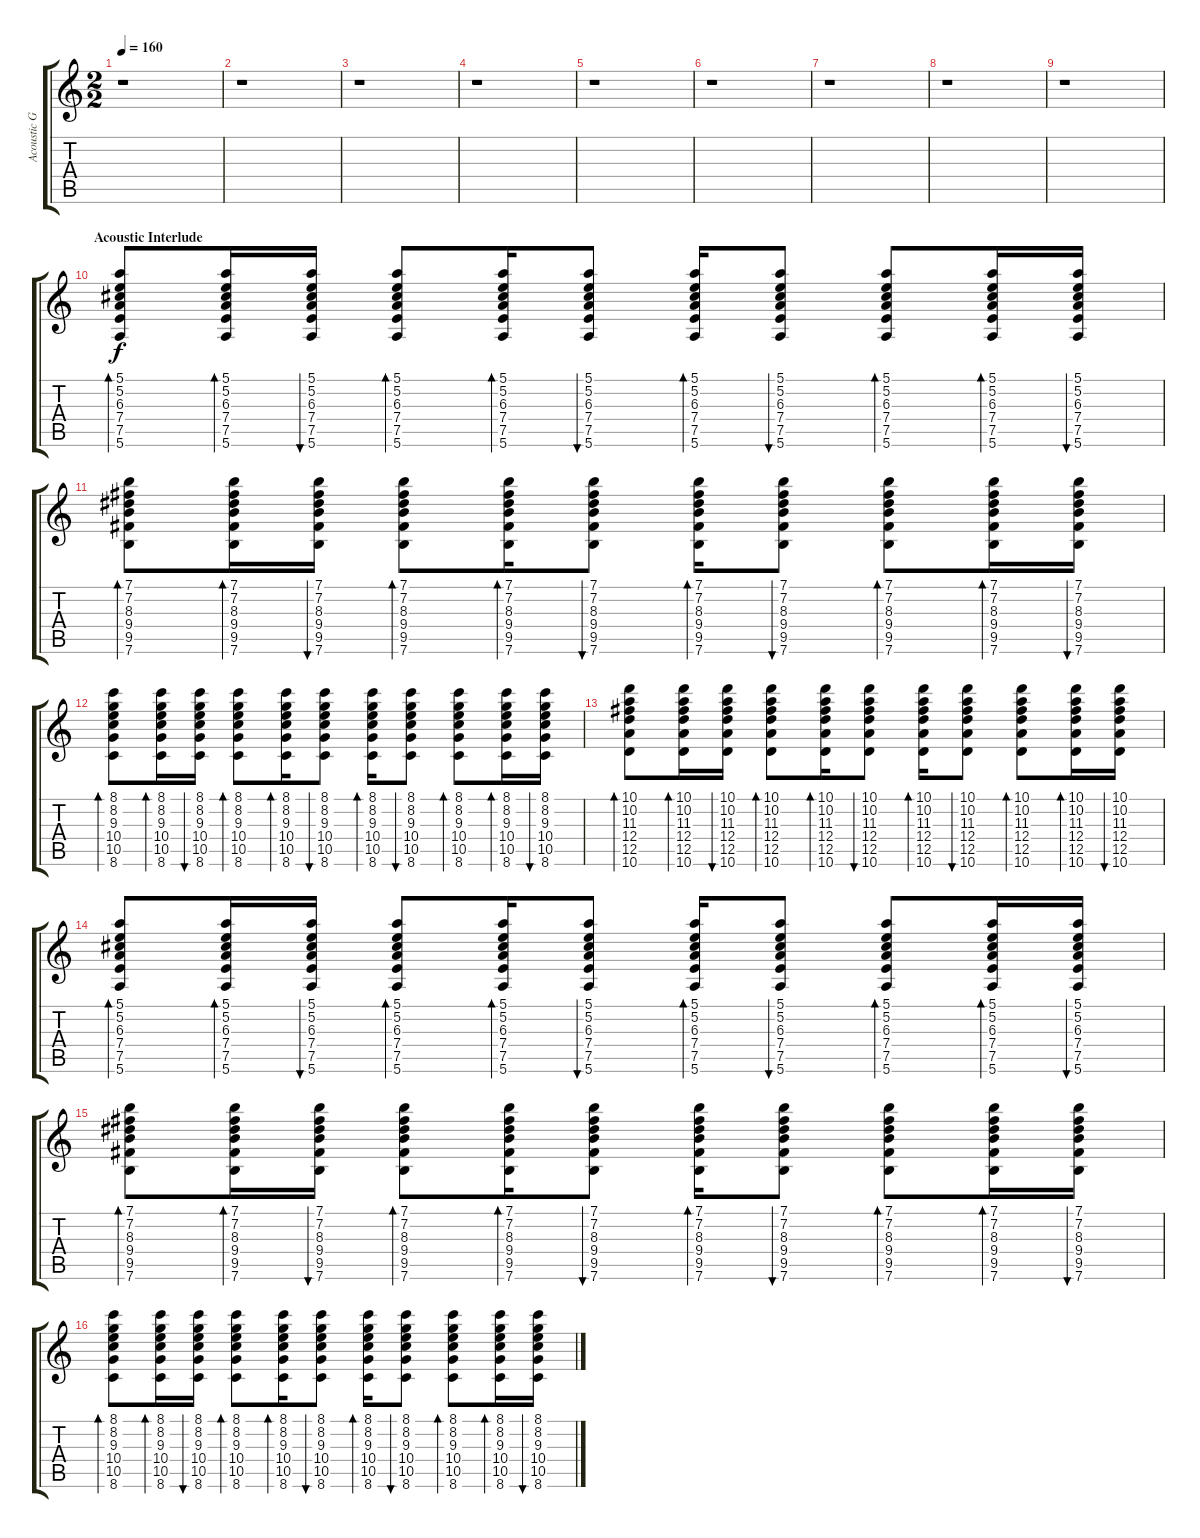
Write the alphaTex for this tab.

\track ("Acoustic Guitar" "Acoustic G") {instrument acousticguitarnylon}
\staff {score tabs}
\tuning (E4 B3 G3 D3 A2 E2) {hide}
\ts (2 2)
\tempo 160
\clef g2
\ks c
r.1{dy f} |
r.1 |
r.1 |
r.1 |
r.1 |
r.1 |
r.1 |
r.1 |
r.1 |
\section ("" "Acoustic Interlude")
(5.1 5.2 6.3 7.4 7.5 5.6).8{bd 120} (5.1 5.2 6.3 7.4 7.5 5.6).16{bd 120} (5.1 5.2 6.3 7.4 7.5 5.6).16{bu 120} (5.1 5.2 6.3 7.4 7.5 5.6).8{bd 60} (5.1 5.2 6.3 7.4 7.5 5.6).16{bd 60} (5.1 5.2 6.3 7.4 7.5 5.6).8{bu 60} (5.1 5.2 6.3 7.4 7.5 5.6).16{bd 60} (5.1 5.2 6.3 7.4 7.5 5.6).8{bu 60} (5.1 5.2 6.3 7.4 7.5 5.6).8{bd 60} (5.1 5.2 6.3 7.4 7.5 5.6).16{bd 60} (5.1 5.2 6.3 7.4 7.5 5.6).16{bu 60} |
(7.1 7.2 8.3 9.4 9.5 7.6).8{bd 120} (7.1 7.2 8.3 9.4 9.5 7.6).16{bd 120} (7.1 7.2 8.3 9.4 9.5 7.6).16{bu 120} (7.1 7.2 8.3 9.4 9.5 7.6).8{bd 120} (7.1 7.2 8.3 9.4 9.5 7.6).16{bd 120} (7.1 7.2 8.3 9.4 9.5 7.6).8{bu 120} (7.1 7.2 8.3 9.4 9.5 7.6).16{bd 120} (7.1 7.2 8.3 9.4 9.5 7.6).8{bu 120} (7.1 7.2 8.3 9.4 9.5 7.6).8{bd 120} (7.1 7.2 8.3 9.4 9.5 7.6).16{bd 120} (7.1 7.2 8.3 9.4 9.5 7.6).16{bu 120} |
(8.1 8.2 9.3 10.4 10.5 8.6).8{bd 120} (8.1 8.2 9.3 10.4 10.5 8.6).16{bd 120} (8.1 8.2 9.3 10.4 10.5 8.6).16{bu 120} (8.1 8.2 9.3 10.4 10.5 8.6).8{bd 60} (8.1 8.2 9.3 10.4 10.5 8.6).16{bd 60} (8.1 8.2 9.3 10.4 10.5 8.6).8{bu 60} (8.1 8.2 9.3 10.4 10.5 8.6).16{bd 60} (8.1 8.2 9.3 10.4 10.5 8.6).8{bu 60} (8.1 8.2 9.3 10.4 10.5 8.6).8{bd 60} (8.1 8.2 9.3 10.4 10.5 8.6).16{bd 60} (8.1 8.2 9.3 10.4 10.5 8.6).16{bu 60} |
(10.1 10.2 11.3 12.4 12.5 10.6).8{bd 120} (10.1 10.2 11.3 12.4 12.5 10.6).16{bd 120} (10.1 10.2 11.3 12.4 12.5 10.6).16{bu 120} (10.1 10.2 11.3 12.4 12.5 10.6).8{bd 120} (10.1 10.2 11.3 12.4 12.5 10.6).16{bd 120} (10.1 10.2 11.3 12.4 12.5 10.6).8{bu 120} (10.1 10.2 11.3 12.4 12.5 10.6).16{bd 120} (10.1 10.2 11.3 12.4 12.5 10.6).8{bu 120} (10.1 10.2 11.3 12.4 12.5 10.6).8{bd 120} (10.1 10.2 11.3 12.4 12.5 10.6).16{bd 120} (10.1 10.2 11.3 12.4 12.5 10.6).16{bu 120} |
(5.1 5.2 6.3 7.4 7.5 5.6).8{bd 120} (5.1 5.2 6.3 7.4 7.5 5.6).16{bd 120} (5.1 5.2 6.3 7.4 7.5 5.6).16{bu 120} (5.1 5.2 6.3 7.4 7.5 5.6).8{bd 60} (5.1 5.2 6.3 7.4 7.5 5.6).16{bd 60} (5.1 5.2 6.3 7.4 7.5 5.6).8{bu 60} (5.1 5.2 6.3 7.4 7.5 5.6).16{bd 60} (5.1 5.2 6.3 7.4 7.5 5.6).8{bu 60} (5.1 5.2 6.3 7.4 7.5 5.6).8{bd 60} (5.1 5.2 6.3 7.4 7.5 5.6).16{bd 60} (5.1 5.2 6.3 7.4 7.5 5.6).16{bu 60} |
(7.1 7.2 8.3 9.4 9.5 7.6).8{bd 120} (7.1 7.2 8.3 9.4 9.5 7.6).16{bd 120} (7.1 7.2 8.3 9.4 9.5 7.6).16{bu 120} (7.1 7.2 8.3 9.4 9.5 7.6).8{bd 120} (7.1 7.2 8.3 9.4 9.5 7.6).16{bd 120} (7.1 7.2 8.3 9.4 9.5 7.6).8{bu 120} (7.1 7.2 8.3 9.4 9.5 7.6).16{bd 120} (7.1 7.2 8.3 9.4 9.5 7.6).8{bu 120} (7.1 7.2 8.3 9.4 9.5 7.6).8{bd 120} (7.1 7.2 8.3 9.4 9.5 7.6).16{bd 120} (7.1 7.2 8.3 9.4 9.5 7.6).16{bu 120} |
(8.1 8.2 9.3 10.4 10.5 8.6).8{bd 120} (8.1 8.2 9.3 10.4 10.5 8.6).16{bd 120} (8.1 8.2 9.3 10.4 10.5 8.6).16{bu 120} (8.1 8.2 9.3 10.4 10.5 8.6).8{bd 60} (8.1 8.2 9.3 10.4 10.5 8.6).16{bd 60} (8.1 8.2 9.3 10.4 10.5 8.6).8{bu 60} (8.1 8.2 9.3 10.4 10.5 8.6).16{bd 60} (8.1 8.2 9.3 10.4 10.5 8.6).8{bu 60} (8.1 8.2 9.3 10.4 10.5 8.6).8{bd 60} (8.1 8.2 9.3 10.4 10.5 8.6).16{bd 60} (8.1 8.2 9.3 10.4 10.5 8.6).16{bu 60}
